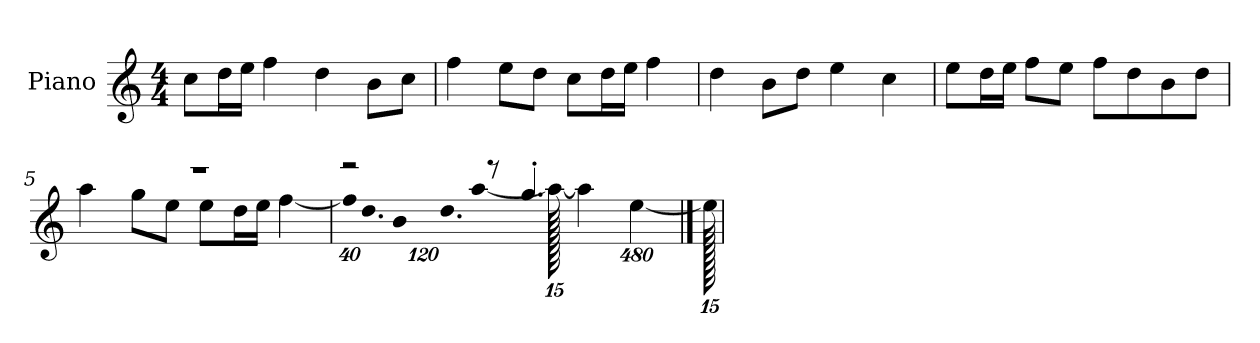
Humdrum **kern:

**kern
*part1
*staff1
*I"Piano
*I'P-no
*clefG2
*k[]
*M4/4
*MM90
=1
8cc\L
16dd\L
16ee\JJ
4ff\
4dd\
8b\L
8cc\J
=2
4ff\
8ee\L
8dd\J
8cc\L
16dd\L
16ee\JJ
4ff\
=3
4dd\
8b\L
8dd\J
4ee\
4cc\
=4
8ee\L
16dd\L
16ee\JJ
8ff\L
8ee\J
8ff\L
8dd\
8b\
8dd\J
=5
*^
1r	4aa\
.	8gg\L
.	8ee\J
.	8ee\L
.	16dd\L
.	16ee\JJ
.	[4ff\
!!LO:LB:g=z	!!
=6	=6
*	*Xbrackettup
!	!LO:N:vis=32
2r	640%23ff\KLL]
!	!LO:N:vis=16.
.	960%103dd\J
!	!LO:N:vis=8
.	960%137b\
!	!LO:N:vis=16.
.	960%103dd\L
.	[384%41aa\J
8r	1920aa\_
.	4aa\]
4.gg'/	.
.	[1920%479ee\
*v	*v
==7
1920ee\]
=
*-
